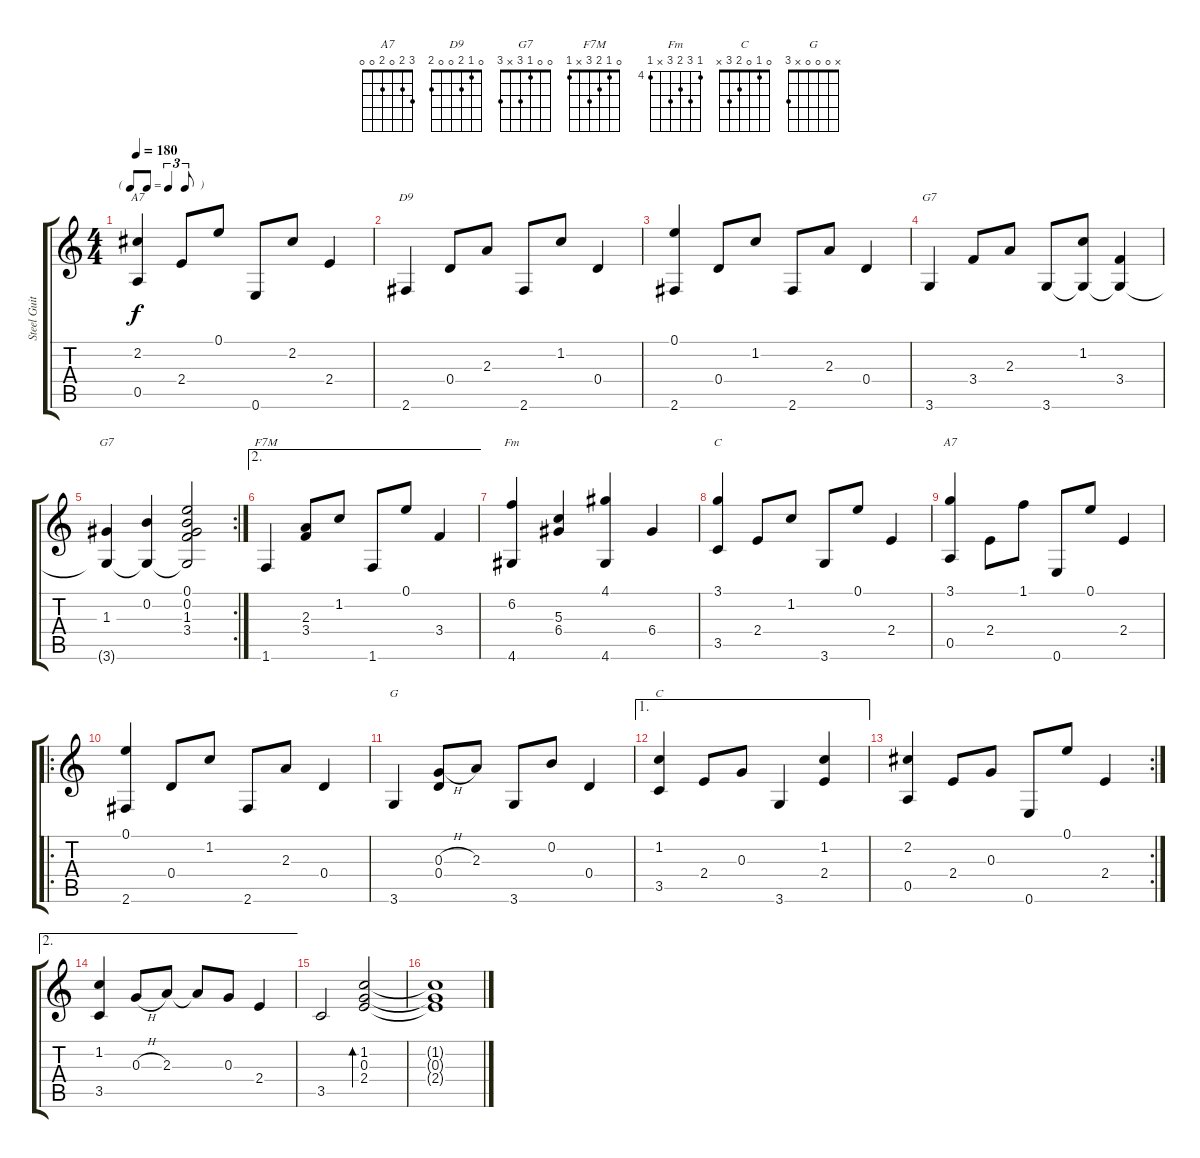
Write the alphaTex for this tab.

\track ("Steel Guitar" "Steel Guit") {instrument acousticguitarsteel}
\staff {score tabs}
\tuning (E4 B3 G3 D3 A2 E2) {hide}
\chord ("A7" 0 2 0 2 0 0)
\chord ("D9" 0 1 2 0 0 2)
\chord ("G7" 0 1 2 3 x 3)
\chord ("G7" 0 0 1 3 x 3)
\chord ("F7M" 0 1 2 3 x 1)
\chord ("Fm" 4 6 5 6 x 4) {firstfret 4}
\chord ("C" 3 1 0 2 3 x)
\chord ("A7" 3 2 0 2 0 0)
\chord ("G" x 0 0 0 x 3)
\chord ("C" 0 1 0 2 3 x)
\ts (4 4)
\tf triplet8th
\tempo 180
\clef g2
\ks c
(2.2 0.5).4{ch "A7" dy f} 2.4.8 0.1.8 0.6.8 2.2.8 2.4.4 |
2.6.4{ch "D9"} 0.4.8 2.3.8 2.6.8 1.2.8 0.4.4 |
(0.1 2.6).4 0.4.8 1.2.8 2.6.8 2.3.8 0.4.4 |
3.6.4{ch "G7"} 3.4.8 2.3.8 3.6.8 (1.2 3.6{t}).8 (3.4 3.6{t}).4 |
\rc 2
(1.3 3.6{t}).4{ch "G7"} (0.2 3.6{t}).4 (0.1 0.2 1.3 3.4 3.6{t}).2 |
\ae 2
1.6.4{ch "F7M"} (2.3 3.4).8 1.2.8 1.6.8 0.1.8 3.4.4 |
(6.2 4.6).4{ch "Fm"} (5.3 6.4).4 (4.1 4.6).4 6.4.4 |
(3.1 3.5).4{ch "C"} 2.4.8 1.2.8 3.6.8 0.1.8 2.4.4 |
(3.1 0.5).4{ch "A7"} 2.4.8 1.1.8 0.6.8 0.1.8 2.4.4 |
\ro
(0.1 2.6).4 0.4.8 1.2.8 2.6.8 2.3.8 0.4.4 |
3.6.4{ch "G"} (0.3{h} 0.4).8 2.3.8 3.6.8 0.2.8 0.4.4 |
\ae 1
(1.2 3.5).4{ch "C"} 2.4.8 0.3.8 3.6.4 (1.2 2.4).4 |
\rc 2
(2.2 0.5).4 2.4.8 0.3.8 0.6.8 0.1.8 2.4.4 |
\ae 2
(1.2 3.5).4 0.3{h}.8 2.3.8 2.3{t}.8 0.3.8 2.4.4 |
3.5.2 (1.2 0.3 2.4).2{bd 240} |
(1.2{t} 0.3{t} 2.4{t}).1
